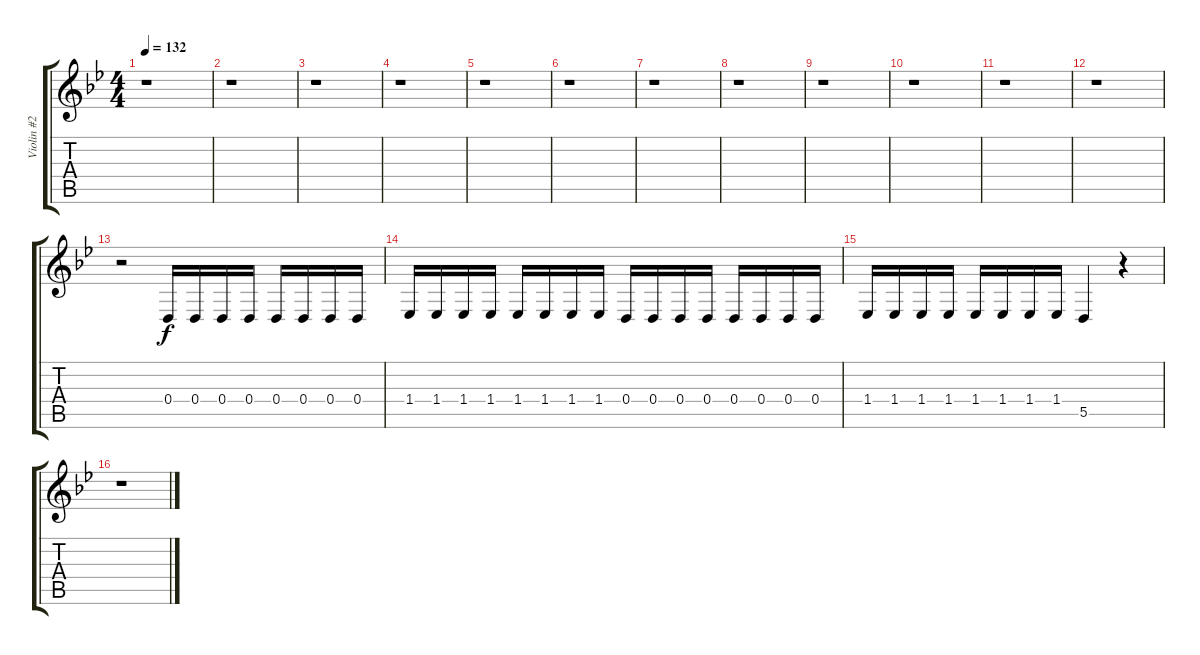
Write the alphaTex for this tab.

\track ("Violin #2" "Violin #2") {instrument stringensemble1}
\staff {score tabs}
\tuning (E4 B3 G3 D3 A2 E2) {hide}
\ts (4 4)
\tempo 132
\clef g2
\ks gminor
r.1{dy f} |
r.1 |
r.1 |
r.1 |
r.1 |
r.1 |
r.1 |
r.1 |
r.1 |
r.1 |
r.1 |
r.1 |
r.2 0.4.16 0.4.16{beam merge} 0.4.16 0.4.16 0.4.16 0.4.16{beam merge} 0.4.16 0.4.16 |
1.4.16 1.4.16{beam merge} 1.4.16 1.4.16 1.4.16 1.4.16{beam merge} 1.4.16 1.4.16 0.4.16 0.4.16{beam merge} 0.4.16 0.4.16 0.4.16 0.4.16{beam merge} 0.4.16 0.4.16 |
1.4.16 1.4.16{beam merge} 1.4.16 1.4.16 1.4.16 1.4.16{beam merge} 1.4.16 1.4.16 5.5.4 r.4 |
r.1
